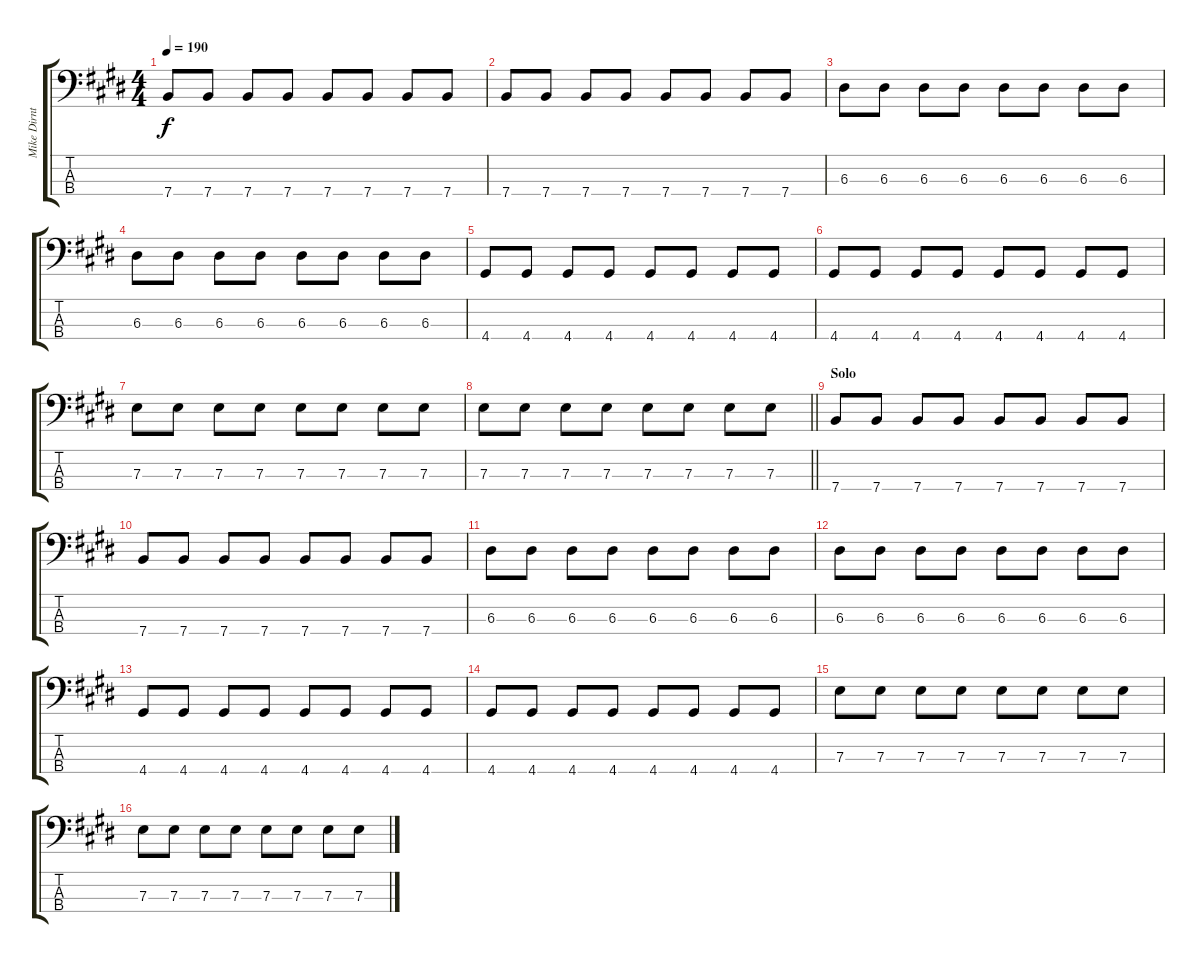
\track ("Mike Dirnt (Bass)" "Mike Dirnt") {instrument electricbasspick}
\staff {score tabs}
\tuning (G2 D2 A1 E1) {hide}
\ts (4 4)
\tempo 190
\clef f4
\ks e
7.4.8{dy f} 7.4.8 7.4.8 7.4.8 7.4.8 7.4.8 7.4.8 7.4.8 |
7.4.8 7.4.8 7.4.8 7.4.8 7.4.8 7.4.8 7.4.8 7.4.8 |
6.3.8 6.3.8 6.3.8 6.3.8 6.3.8 6.3.8 6.3.8 6.3.8 |
6.3.8 6.3.8 6.3.8 6.3.8 6.3.8 6.3.8 6.3.8 6.3.8 |
4.4.8 4.4.8 4.4.8 4.4.8 4.4.8 4.4.8 4.4.8 4.4.8 |
4.4.8 4.4.8 4.4.8 4.4.8 4.4.8 4.4.8 4.4.8 4.4.8 |
7.3.8 7.3.8 7.3.8 7.3.8 7.3.8 7.3.8 7.3.8 7.3.8 |
\barLineRight lightlight
7.3.8 7.3.8 7.3.8 7.3.8 7.3.8 7.3.8 7.3.8 7.3.8 |
\section ("" "Solo")
7.4.8 7.4.8 7.4.8 7.4.8 7.4.8 7.4.8 7.4.8 7.4.8 |
7.4.8 7.4.8 7.4.8 7.4.8 7.4.8 7.4.8 7.4.8 7.4.8 |
6.3.8 6.3.8 6.3.8 6.3.8 6.3.8 6.3.8 6.3.8 6.3.8 |
6.3.8 6.3.8 6.3.8 6.3.8 6.3.8 6.3.8 6.3.8 6.3.8 |
4.4.8 4.4.8 4.4.8 4.4.8 4.4.8 4.4.8 4.4.8 4.4.8 |
4.4.8 4.4.8 4.4.8 4.4.8 4.4.8 4.4.8 4.4.8 4.4.8 |
7.3.8 7.3.8 7.3.8 7.3.8 7.3.8 7.3.8 7.3.8 7.3.8 |
7.3.8 7.3.8 7.3.8 7.3.8 7.3.8 7.3.8 7.3.8 7.3.8
